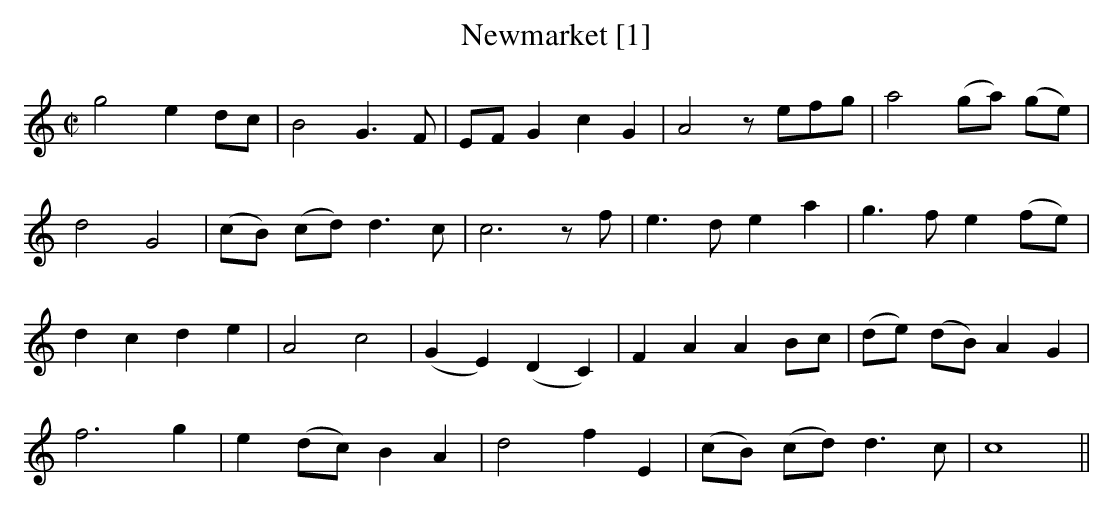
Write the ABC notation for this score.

X:1
T:Newmarket [1]
M:C|
L:1/8
K:C
g4e2 dc|B4 G3F|EF G2c2G2|A4 zefg|a4 (ga) (ge)|
d4G4|(cB) (cd) d3c|c6 zf|e3d e2a2|g3f e2 (fe)|
d2c2d2e2|A4 c4|(G2E2) (D2C2)|F2A2A2 Bc|(de) (dB) A2G2|
f6g2|e2 (dc) B2A2|d4 f2E2|(cB) (cd) d3c|c8||
